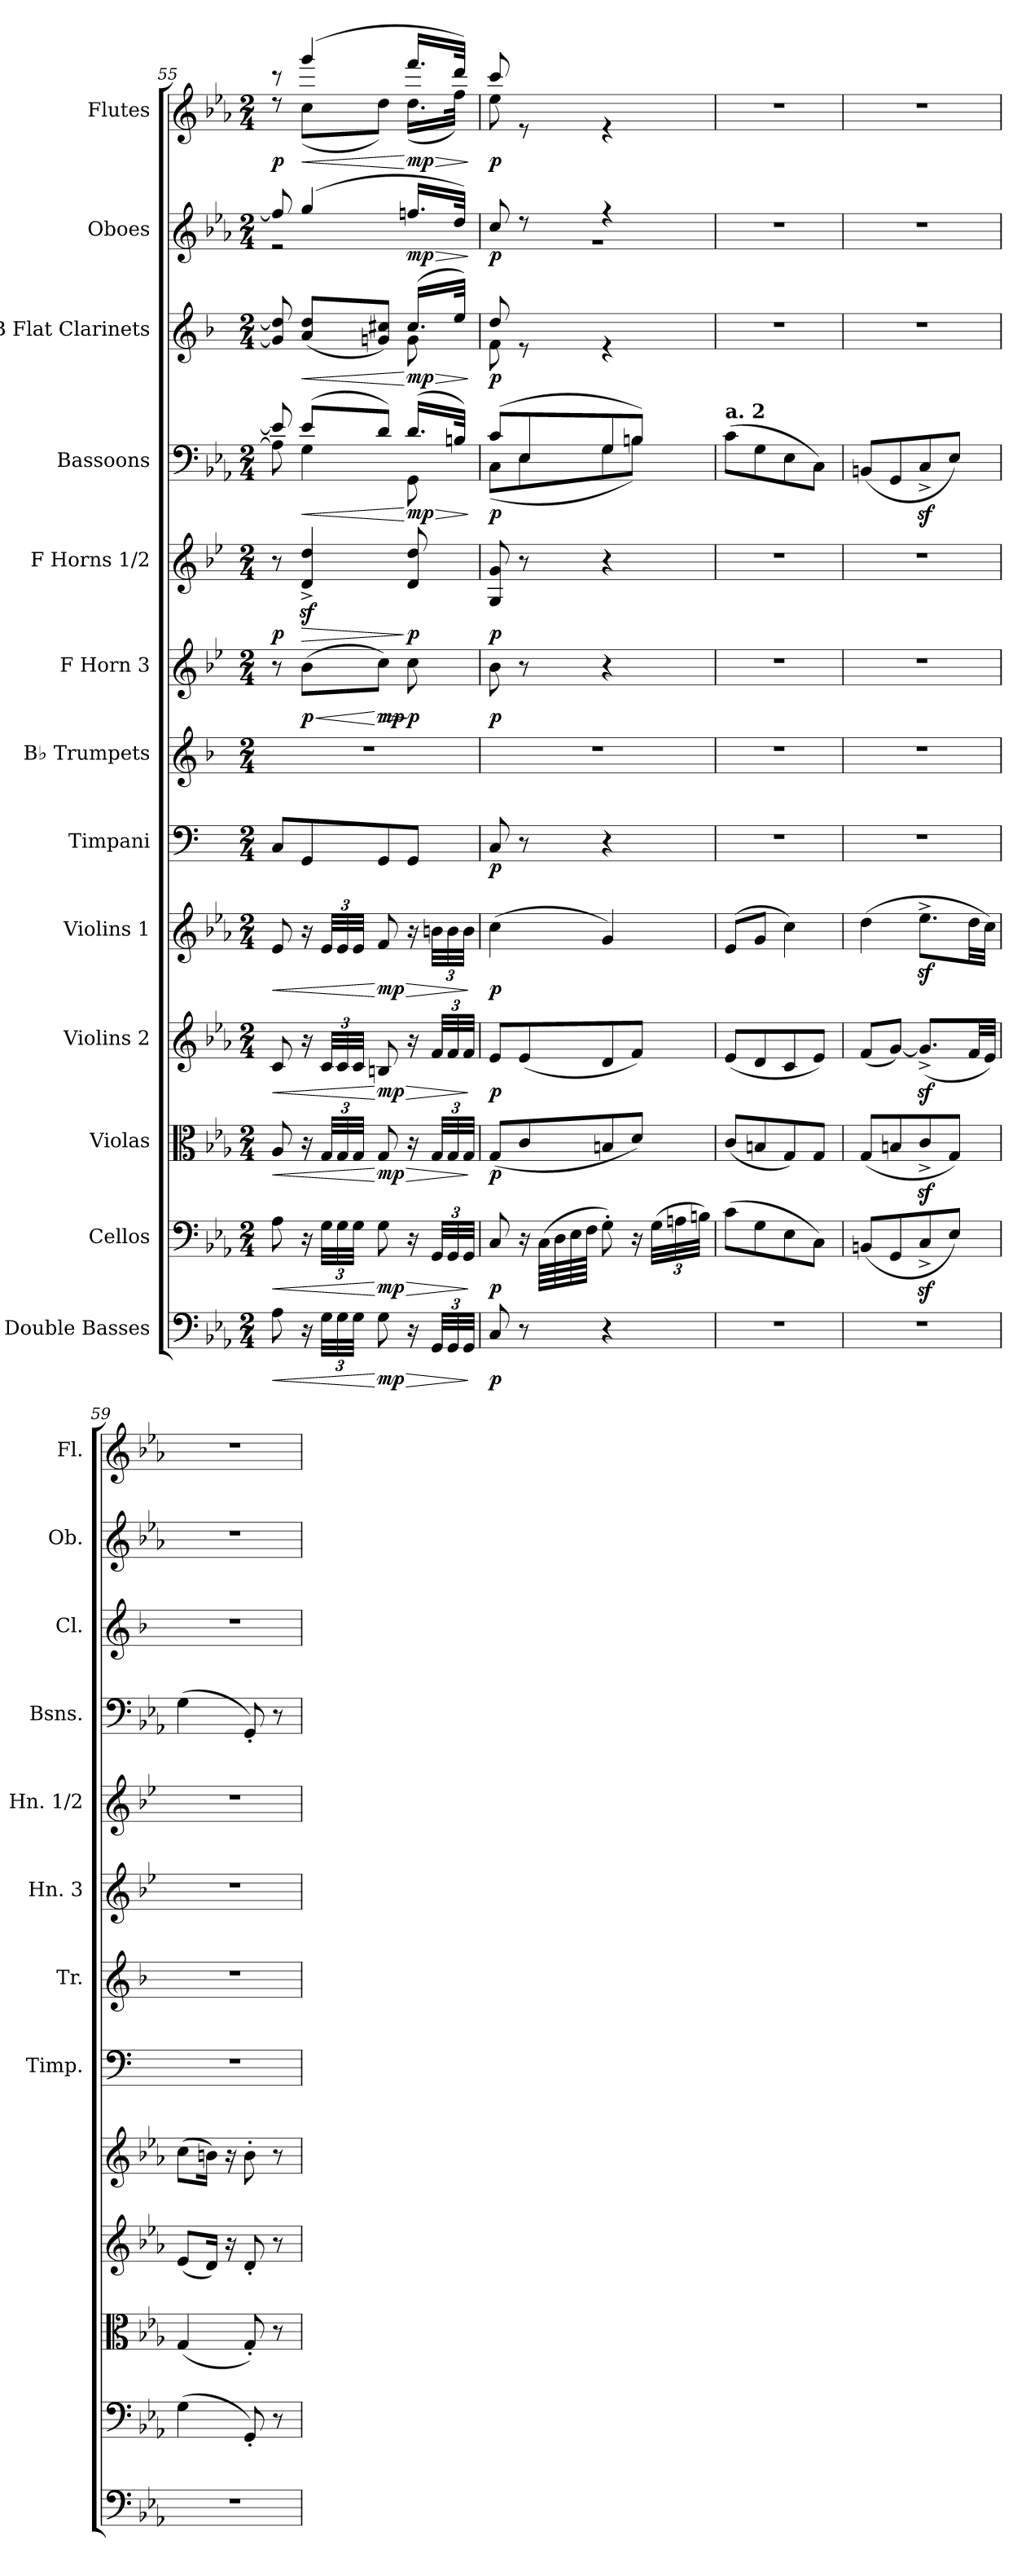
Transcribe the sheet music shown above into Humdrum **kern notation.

**kern	**dynam	**kern	**dynam	**kern	**dynam	**kern	**dynam	**kern	**dynam	**kern	**dynam	**kern	**kern	**dynam	**kern	**dynam	**kern	**dynam	**kern	**dynam	**kern	**dynam	**kern	**dynam
*part13	*part13	*part12	*part12	*part11	*part11	*part10	*part10	*part9	*part9	*part8	*part8	*part7	*part6	*part6	*part5	*part5	*part4	*part4	*part3	*part3	*part2	*part2	*part1	*part1
*staff13	*staff13	*staff12	*staff12	*staff11	*staff11	*staff10	*staff10	*staff9	*staff9	*staff8	*staff8	*staff7	*staff6	*staff6	*staff5	*staff5	*staff4	*staff4	*staff3	*staff3	*staff2	*staff2	*staff1	*staff1
*I"Double Basses	*	*I"Cellos	*	*I"Violas	*	*I"Violins 2	*	*I"Violins 1	*	*I"Timpani	*	*I"B♭ Trumpets	*I"F Horn 3	*	*I"F Horns 1/2	*	*I"Bassoons	*	*I"B Flat Clarinets	*	*I"Oboes	*	*I"Flutes	*
*	*	*	*	*	*	*	*	*	*	*I'Timp.	*	*I'Tr.	*I'Hn. 3	*	*I'Hn. 1/2	*	*I'Bsns.	*	*I'Cl.	*	*I'Ob.	*	*I'Fl.	*
*clefF4	*	*clefF4	*	*clefC3	*	*clefG2	*	*clefG2	*	*clefF4	*	*clefG2	*clefG2	*	*clefG2	*	*clefF4	*	*clefG2	*	*clefG2	*	*clefG2	*
*ITrd7c12	*	*	*	*	*	*	*	*	*	*	*	*ITrd1c2	*ITrd4c7	*	*ITrd4c7	*	*	*	*ITrd1c2	*	*	*	*	*
*k[b-e-a-]	*	*k[b-e-a-]	*	*k[b-e-a-]	*	*k[b-e-a-]	*	*k[b-e-a-]	*	*k[]	*	*k[b-e-a-]	*k[b-e-a-]	*	*k[b-e-a-]	*	*k[b-e-a-]	*	*k[b-e-a-]	*	*k[b-e-a-]	*	*k[b-e-a-]	*
*M2/4	*	*M2/4	*	*M2/4	*	*M2/4	*	*M2/4	*	*M2/4	*	*M2/4	*M2/4	*	*M2/4	*	*M2/4	*	*M2/4	*	*M2/4	*	*M2/4	*
=55	=55	=55	=55	=55	=55	=55	=55	=55	=55	=55	=55	=55	=55	=55	=55	=55	=55	=55	=55	=55	=55	=55	=55	=55
!	!LO:HP:b	!	!LO:HP:b	!	!LO:HP:b	!	!LO:HP:b	!	!LO:HP:b	!	!	!	!	!	!	!LO:DY:b	!	!	!	!	!	!LO:HP:b	!	!LO:DY:b
*	*	*	*	*	*	*	*	*	*	*	*	*	*	*	*	*	*^	*	*^	*	*^	*	*^	*
8AA-\	<	8A-\	<	8A-/	<	8c/	<	8e-/	<	8C/L	.	2r	8r	.	8r	p	8e-/]	8A-\]	.	8f#/] 8cc/]	4.ryy	.	8ff#/]	2r	<	8r	8rdd	p
!	!	!	!	!	!	!	!	!	!	!	!	!	!	!LO:HP:b	!	!LO:HP:b	!	!	!LO:HP:b	!	!	!LO:HP:b	!	!	!	!	!	!LO:HP:b
!	!	!	!	!	!	!	!	!	!	!	!	!	!	!LO:DY:n=1:b	!	!	!	!	!	!	!	!	!	!	!	!	!	!
16r	.	16r	.	16r	.	16r	.	16r	.	8GG/	.	.	(>8e-\L	< p	4G/z<^ 4g/z<^	>	(>8e-/L	4G\	<	(<8g/ 8cc/L	.	<	(>4gg/	.	.	(>4ggg/	(<8cc\L	<
*Xbrackettup	*	*Xbrackettup	*	*Xbrackettup	*	*Xbrackettup	*	*Xbrackettup	*	*	*	*	*	*	*	*	*	*	*	*	*	*	*	*	*	*	*	*
48GG\LLL	.	48G\LLL	.	48G/LLL	.	48c/LLL	.	48e-/LLL	.	.	.	.	.	.	.	.	.	.	.	.	.	.	.	.	.	.	.	.
48GG\	.	48G\	.	48G/	.	48c/	.	48e-/	.	.	.	.	.	.	.	.	.	.	.	.	.	.	.	.	.	.	.	.
48GG\JJJ	.	48G\JJJ	.	48G/JJJ	.	48c/JJJ	.	48e-/JJJ	.	.	.	.	.	.	.	.	.	.	.	.	.	.	.	.	.	.	.	.
!	!LO:HP:n=1:b	!	!LO:HP:n=1:b	!	!LO:HP:n=1:b	!	!LO:HP:n=1:b	!	!LO:HP:n=1:b	!	!	!	!	!LO:HP:n=1:b	!	!	!	!	!	!	!	!	!	!	!	!	!	!
!	!LO:DY:n=1:b	!	!LO:DY:n=1:b	!	!LO:DY:n=1:b	!	!LO:DY:n=1:b	!	!LO:DY:n=1:b	!	!	!	!	!LO:DY:n=2:b	!	!	!	!	!	!	!	!	!	!	!	!	!	!
8GG\	[ > mp	8G\	[ > mp	8G/	[ > mp	8Bn/	[ > mp	8f/	[ > mp	8GG/	.	.	8f\J)	[ > mp	.	.	8d/J)	.	.	8fn/ 8bn/J)	.	.	.	.	.	.	8dd\J)	.
!	!	!	!	!	!	!	!	!	!	!	!	!	!	!LO:DY:n=3:b	!	!LO:DY:n=1:b	!	!	!LO:HP:n=1:b	!	!	!LO:HP:n=1:b	!	!	!LO:HP:n=1:b	!	!	!LO:HP:n=1:b
!	!	!	!	!	!	!	!	!	!	!	!	!	!	!	!	!	!	!	!LO:DY:n=1:b	!	!	!LO:DY:n=1:b	!	!	!LO:DY:n=1:b	!	!	!LO:DY:n=1:b
16r	.	16r	.	16r	.	16r	.	16r	.	8GG/J	.	.	8f\	] p	8G/ 8g/	] p	(>16.d/LL	8GG\	[ > mp	(>16.b/LL	8f\	[ > mp	16.ffn/LL	.	[ > mp	16.fff/LL	(<16.dd\LL	[ > mp
48GGG/LLL	.	48GG/LLL	.	48G/LLL	.	48f/LLL	.	48bn\LLL	.	.	.	.	.	.	.	.	.	.	.	.	.	.	.	.	.	.	.	.
48GGG/	.	48GG/	.	48G/	.	48f/	.	48b\	.	.	.	.	.	.	.	.	.	.	.	.	.	.	.	.	.	.	.	.
.	.	.	.	.	.	.	.	.	.	.	.	.	.	.	.	.	32Bn/JJk)	.	.	32dd/JJk)	.	.	32dd/JJk)	.	.	32ddd/JJk)	32ff\JJk)	.
48GGG/JJJ	.	48GG/JJJ	.	48G/JJJ	.	48f/JJJ	.	48b\JJJ	.	.	.	.	.	.	.	.	.	.	.	.	.	.	.	.	.	.	.	.
*	*	*	*	*	*	*	*	*	*	*	*	*	*	*	*	*	*v	*v	*	*	*	*	*v	*v	*	*v	*v	*
*	*	*	*	*	*	*	*	*	*	*	*	*	*	*	*	*	*	*	*v	*v	*	*	*	*	*
.	]	.	]	.	]	.	]	.	]	.	.	.	.	.	.	.	.	]	.	]	.	]	.	]
=56	=56	=56	=56	=56	=56	=56	=56	=56	=56	=56	=56	=56	=56	=56	=56	=56	=56	=56	=56	=56	=56	=56	=56	=56
*	*	*	*	*	*	*	*	*	*	*	*	*	*	*	*	*	*^	*	*^	*	*^	*	*^	*
!	!LO:DY:b	!	!LO:DY:b	!	!LO:DY:b	!	!LO:DY:b	!	!LO:DY:b	!	!LO:DY:b	!	!	!LO:DY:b	!	!LO:DY:b	!	!	!LO:DY:b	!	!	!LO:DY:b	!	!	!LO:DY:b	!	!	!LO:DY:b
8CC/	p	8C/	p	(<8G/L	p	8e-/L	p	(>4cc\	p	8C/	p	2r	8e-\	p	8C/ 8c/	p	(>8c/L	(<8C\L	p	8cc/	8e-\	p	8cc/	2r	p	8ccc/	8ee-\	p
8r	.	16r	.	8c/	.	(<8e-/	.	.	.	8r	.	.	8r	.	8r	.	8E-/	8E-\	.	8re	4.ryy	.	8r	.	.	8re	4.ryy	.
.	.	(>64C\LLLL	.	.	.	.	.	.	.	.	.	.	.	.	.	.	.	.	.	.	.	.	.	.	.	.	.	.
.	.	64D\	.	.	.	.	.	.	.	.	.	.	.	.	.	.	.	.	.	.	.	.	.	.	.	.	.	.
.	.	64E-\	.	.	.	.	.	.	.	.	.	.	.	.	.	.	.	.	.	.	.	.	.	.	.	.	.	.
.	.	64F\JJJJ	.	.	.	.	.	.	.	.	.	.	.	.	.	.	.	.	.	.	.	.	.	.	.	.	.	.
4r	.	8G'\)	.	8Bn/	.	8d/	.	4g/)	.	4r	.	.	4r	.	4r	.	8G/	8G\	.	4re	.	.	4r	.	.	4re	.	.
.	.	16r	.	8d/J)	.	8f/J)	.	.	.	.	.	.	.	.	.	.	8Bn/J)	8B\J)	.	.	.	.	.	.	.	.	.	.
.	.	(>48G\LLL	.	.	.	.	.	.	.	.	.	.	.	.	.	.	.	.	.	.	.	.	.	.	.	.	.	.
.	.	48An\	.	.	.	.	.	.	.	.	.	.	.	.	.	.	.	.	.	.	.	.	.	.	.	.	.	.
.	.	48Bn\JJJ)	.	.	.	.	.	.	.	.	.	.	.	.	.	.	.	.	.	.	.	.	.	.	.	.	.	.
*	*	*	*	*	*	*	*	*	*	*	*	*	*	*	*	*	*v	*v	*	*	*	*	*v	*v	*	*v	*v	*
*	*	*	*	*	*	*	*	*	*	*	*	*	*	*	*	*	*	*	*v	*v	*	*	*	*	*
=57	=57	=57	=57	=57	=57	=57	=57	=57	=57	=57	=57	=57	=57	=57	=57	=57	=57	=57	=57	=57	=57	=57	=57	=57
!	!	!	!	!	!	!	!	!	!	!	!	!	!	!	!	!	!LO:TX:a:B:t=a. 2	!	!	!	!	!	!	!
2r	.	(>8c\L	.	(<8c/L	.	(<8e-/L	.	(>8e-/L	.	2r	.	2r	2r	.	2r	.	(>8c\L	.	2r	.	2r	.	2r	.
.	.	8G\	.	8Bn/	.	8d/	.	8g/J	.	.	.	.	.	.	.	.	8G\	.	.	.	.	.	.	.
.	.	8E-\	.	8G/)	.	8c/	.	4cc\)	.	.	.	.	.	.	.	.	8E-\	.	.	.	.	.	.	.
.	.	8C\J)	.	8G/J	.	8e-/J)	.	.	.	.	.	.	.	.	.	.	8C\J)	.	.	.	.	.	.	.
=58	=58	=58	=58	=58	=58	=58	=58	=58	=58	=58	=58	=58	=58	=58	=58	=58	=58	=58	=58	=58	=58	=58	=58	=58
2r	.	(<8BBn/L	.	(<8G/L	.	(<8f/L	.	(>4dd\	.	2r	.	2r	2r	.	2r	.	(<8BBn/L	.	2r	.	2r	.	2r	.
.	.	8GG/	.	8Bn/	.	[8g/J)	.	.	.	.	.	.	.	.	.	.	8GG/	.	.	.	.	.	.	.
.	.	8Cz<^/	.	8cz<^/	.	(<8.gz<^/L]	.	8.ee-z<^\L	.	.	.	.	.	.	.	.	8Cz<^/	.	.	.	.	.	.	.
.	.	8E-/J)	.	8G/J)	.	.	.	.	.	.	.	.	.	.	.	.	8E-/J)	.	.	.	.	.	.	.
.	.	.	.	.	.	32f/LL	.	32dd\LL	.	.	.	.	.	.	.	.	.	.	.	.	.	.	.	.
.	.	.	.	.	.	32e-/JJJ)	.	32cc\JJJ)	.	.	.	.	.	.	.	.	.	.	.	.	.	.	.	.
!!LO:PB:g=z
=59	=59	=59	=59	=59	=59	=59	=59	=59	=59	=59	=59	=59	=59	=59	=59	=59	=59	=59	=59	=59	=59	=59	=59	=59
2r	.	(>4G\	.	(<4G/	.	(<8e-/L	.	(>8cc\L	.	2r	.	2r	2r	.	2r	.	(>4G\	.	2r	.	2r	.	2r	.
.	.	.	.	.	.	16d/Jk)	.	16bn\Jk)	.	.	.	.	.	.	.	.	.	.	.	.	.	.	.	.
.	.	.	.	.	.	16r	.	16r	.	.	.	.	.	.	.	.	.	.	.	.	.	.	.	.
.	.	8GG'/)	.	8G'/)	.	8d'/	.	8b'\	.	.	.	.	.	.	.	.	8GG'/)	.	.	.	.	.	.	.
.	.	8r	.	8r	.	8r	.	8r	.	.	.	.	.	.	.	.	8r	.	.	.	.	.	.	.
=	=	=	=	=	=	=	=	=	=	=	=	=	=	=	=	=	=	=	=	=	=	=	=	=
*-	*-	*-	*-	*-	*-	*-	*-	*-	*-	*-	*-	*-	*-	*-	*-	*-	*-	*-	*-	*-	*-	*-	*-	*-
